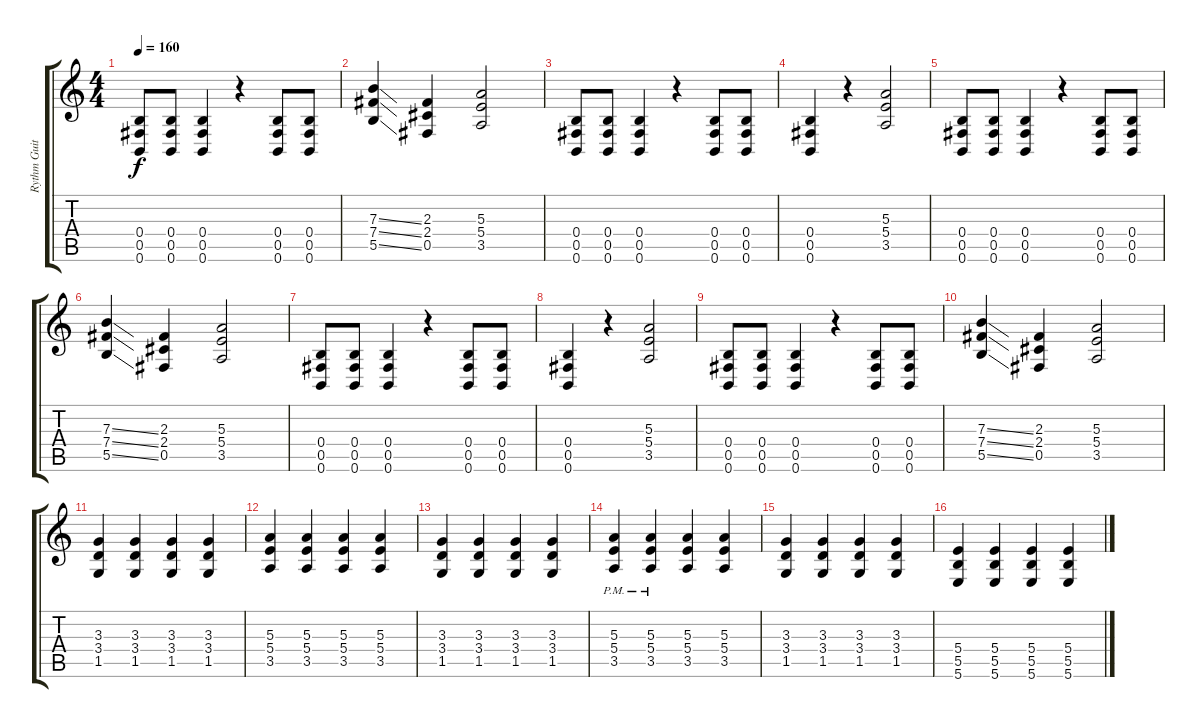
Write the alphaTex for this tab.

\track ("Rythm Guitar" "Rythm Guit") {instrument distortionguitar}
\staff {score tabs}
\tuning (Db4 Ab3 E3 B2 Gb2 B1) {hide}
\ts (4 4)
\tempo 160
\clef g2
\ks c
(0.4 0.5 0.6).8{dy f} (0.4 0.5 0.6).8 (0.4 0.5 0.6).4 r.4 (0.4 0.5 0.6).8 (0.4 0.5 0.6).8 |
(7.3{ss} 7.4{ss} 5.5{ss}).4 (2.3 2.4 0.5).4 (5.3 5.4 3.5).2 |
(0.4 0.5 0.6).8 (0.4 0.5 0.6).8 (0.4 0.5 0.6).4 r.4 (0.4 0.5 0.6).8 (0.4 0.5 0.6).8 |
(0.4 0.5 0.6).4 r.4 (5.3 5.4 3.5).2 |
(0.4 0.5 0.6).8 (0.4 0.5 0.6).8 (0.4 0.5 0.6).4 r.4 (0.4 0.5 0.6).8 (0.4 0.5 0.6).8 |
(7.3{ss} 7.4{ss} 5.5{ss}).4 (2.3 2.4 0.5).4 (5.3 5.4 3.5).2 |
(0.4 0.5 0.6).8 (0.4 0.5 0.6).8 (0.4 0.5 0.6).4 r.4 (0.4 0.5 0.6).8 (0.4 0.5 0.6).8 |
(0.4 0.5 0.6).4 r.4 (5.3 5.4 3.5).2 |
(0.4 0.5 0.6).8 (0.4 0.5 0.6).8 (0.4 0.5 0.6).4 r.4 (0.4 0.5 0.6).8 (0.4 0.5 0.6).8 |
(7.3{ss} 7.4{ss} 5.5{ss}).4 (2.3 2.4 0.5).4 (5.3 5.4 3.5).2 |
(3.3 3.4 1.5).4 (3.3 3.4 1.5).4 (3.3 3.4 1.5).4 (3.3 3.4 1.5).4 |
(5.3 5.4 3.5).4 (5.3 5.4 3.5).4 (5.3 5.4 3.5).4 (5.3 5.4 3.5).4 |
(3.3 3.4 1.5).4 (3.3 3.4 1.5).4 (3.3 3.4 1.5).4 (3.3 3.4 1.5).4 |
(5.3{pm} 5.4{pm} 3.5{pm}).4 (5.3{pm} 5.4{pm} 3.5{pm}).4 (5.3 5.4 3.5).4 (5.3 5.4 3.5).4 |
(3.3 3.4 1.5).4 (3.3 3.4 1.5).4 (3.3 3.4 1.5).4 (3.3 3.4 1.5).4 |
(5.4 5.5 5.6).4 (5.4 5.5 5.6).4 (5.4 5.5 5.6).4 (5.4 5.5 5.6).4
